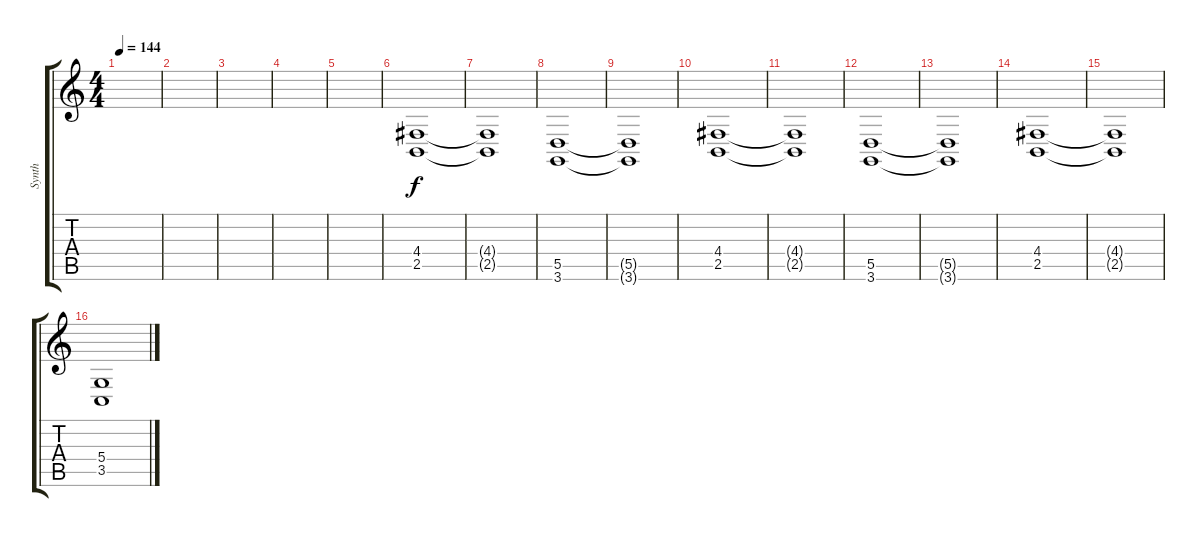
\track ("Synth" "Synth") {instrument stringensemble1}
\staff {score tabs}
\tuning (E4 B3 G3 D3 A2 E2) {hide}
\ts (4 4)
\tempo 144
\clef g2
\ks c
|
|
|
|
|
(4.4 2.5).1 |
(4.4{t} 2.5{t}).1 |
(5.5 3.6).1 |
(5.5{t} 3.6{t}).1 |
(4.4 2.5).1 |
(4.4{t} 2.5{t}).1 |
(5.5 3.6).1 |
(5.5{t} 3.6{t}).1 |
(4.4 2.5).1 |
(4.4{t} 2.5{t}).1 |
(5.4 3.5).1
